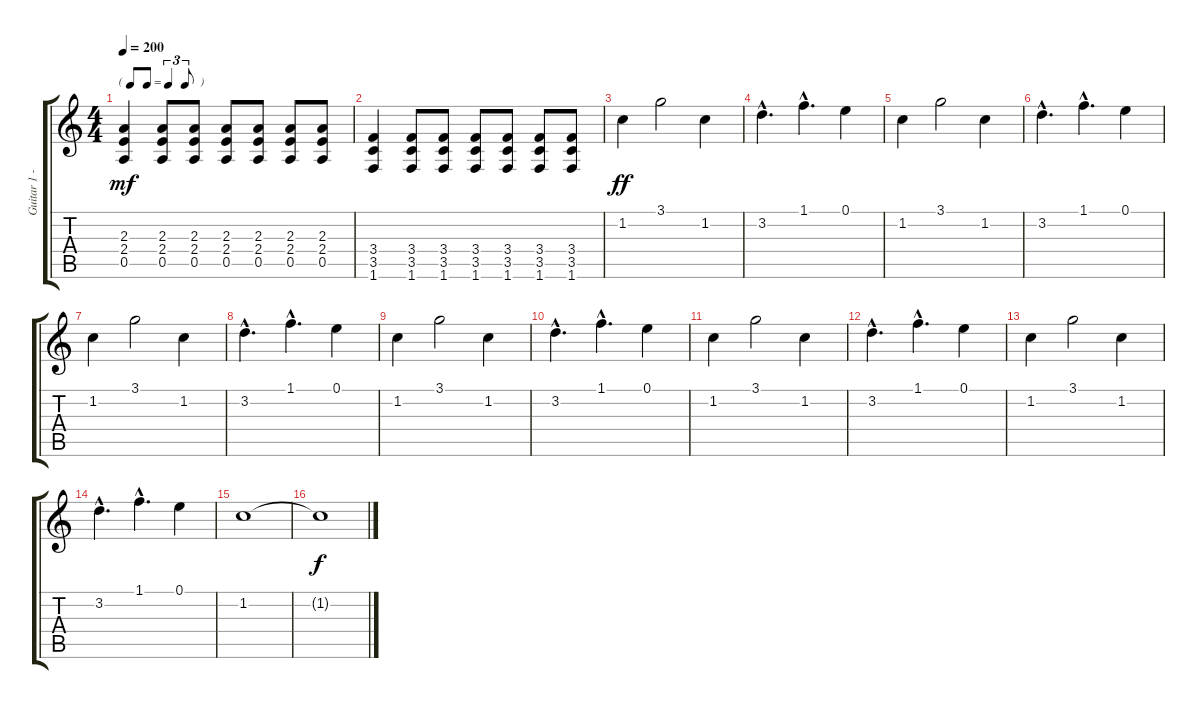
\track ("Guitar 1 - Tom" "Guitar 1 -") {instrument distortionguitar}
\staff {score tabs}
\tuning (E4 B3 G3 D3 A2 E2) {hide}
\ts (4 4)
\tf triplet8th
\tempo 200
\clef g2
\ks c
(2.3 2.4 0.5).4{dy mf} (2.3 2.4 0.5).8 (2.3 2.4 0.5).8 (2.3 2.4 0.5).8 (2.3 2.4 0.5).8 (2.3 2.4 0.5).8 (2.3 2.4 0.5).8 |
(3.4 3.5 1.6).4 (3.4 3.5 1.6).8 (3.4 3.5 1.6).8 (3.4 3.5 1.6).8 (3.4 3.5 1.6).8 (3.4 3.5 1.6).8 (3.4 3.5 1.6).8 |
1.2.4{dy ff} 3.1.2 1.2.4 |
3.2{hac}.4{d} 1.1{hac}.4{d} 0.1.4 |
1.2.4 3.1.2 1.2.4 |
3.2{hac}.4{d} 1.1{hac}.4{d} 0.1.4 |
1.2.4 3.1.2 1.2.4 |
3.2{hac}.4{d} 1.1{hac}.4{d} 0.1.4 |
1.2.4 3.1.2 1.2.4 |
3.2{hac}.4{d} 1.1{hac}.4{d} 0.1.4 |
1.2.4 3.1.2 1.2.4 |
3.2{hac}.4{d} 1.1{hac}.4{d} 0.1.4 |
1.2.4 3.1.2 1.2.4 |
3.2{hac}.4{d} 1.1{hac}.4{d} 0.1.4 |
1.2.1 |
1.2{t}.1{dy f}
